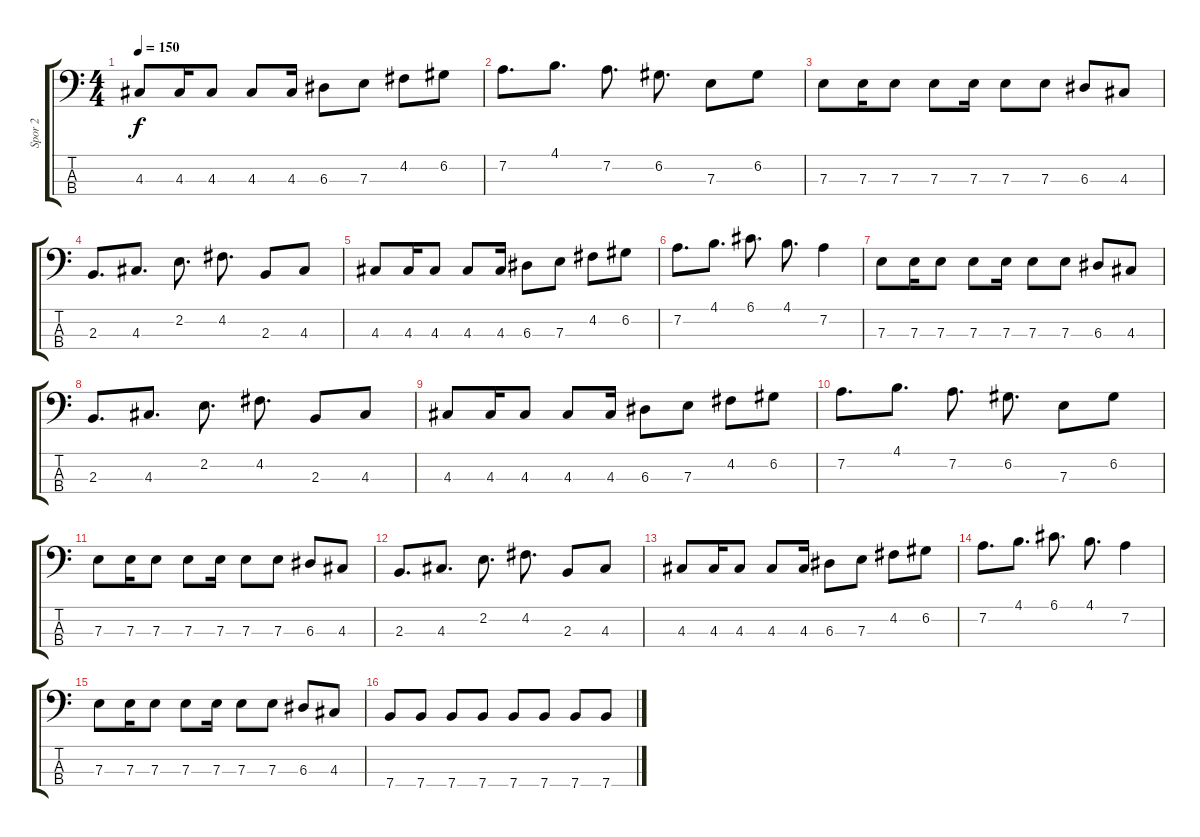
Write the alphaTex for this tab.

\track ("Spor 2" "Spor 2") {instrument electricbassfinger}
\staff {score tabs}
\tuning (G2 D2 A1 E1) {hide}
\ts (4 4)
\tempo 150
\clef f4
\ks c
4.3.8{dy f} 4.3.16 4.3.8 4.3.8 4.3.16 6.3.8 7.3.8 4.2.8 6.2.8 |
7.2.8{d} 4.1.8{d} 7.2.8{d} 6.2.8{d} 7.3.8 6.2.8 |
7.3.8 7.3.16 7.3.8 7.3.8 7.3.16 7.3.8 7.3.8 6.3.8 4.3.8 |
2.3.8{d} 4.3.8{d} 2.2.8{d} 4.2.8{d} 2.3.8 4.3.8 |
4.3.8 4.3.16 4.3.8 4.3.8 4.3.16 6.3.8 7.3.8 4.2.8 6.2.8 |
7.2.8{d} 4.1.8{d} 6.1.8{d} 4.1.8{d} 7.2.4 |
7.3.8 7.3.16 7.3.8 7.3.8 7.3.16 7.3.8 7.3.8 6.3.8 4.3.8 |
2.3.8{d} 4.3.8{d} 2.2.8{d} 4.2.8{d} 2.3.8 4.3.8 |
4.3.8 4.3.16 4.3.8 4.3.8 4.3.16 6.3.8 7.3.8 4.2.8 6.2.8 |
7.2.8{d} 4.1.8{d} 7.2.8{d} 6.2.8{d} 7.3.8 6.2.8 |
7.3.8 7.3.16 7.3.8 7.3.8 7.3.16 7.3.8 7.3.8 6.3.8 4.3.8 |
2.3.8{d} 4.3.8{d} 2.2.8{d} 4.2.8{d} 2.3.8 4.3.8 |
4.3.8 4.3.16 4.3.8 4.3.8 4.3.16 6.3.8 7.3.8 4.2.8 6.2.8 |
7.2.8{d} 4.1.8{d} 6.1.8{d} 4.1.8{d} 7.2.4 |
7.3.8 7.3.16 7.3.8 7.3.8 7.3.16 7.3.8 7.3.8 6.3.8 4.3.8 |
7.4.8 7.4.8 7.4.8 7.4.8 7.4.8 7.4.8 7.4.8 7.4.8
